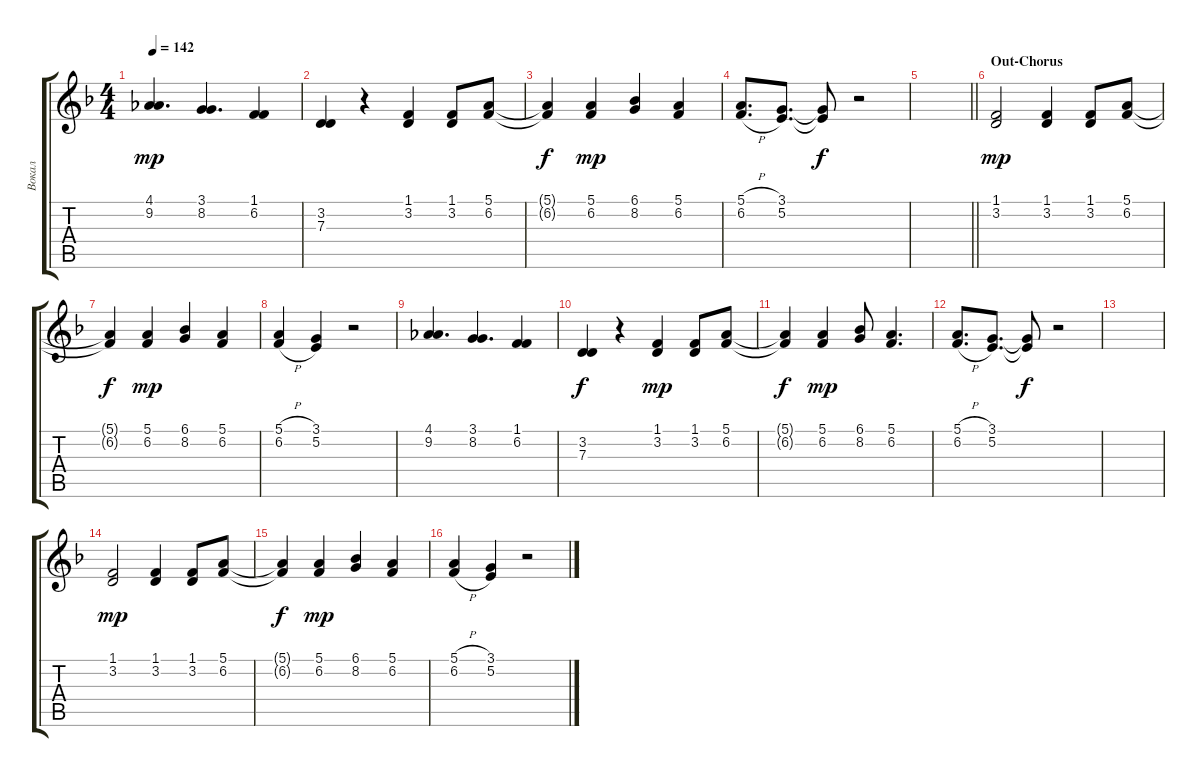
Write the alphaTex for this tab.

\track ("Вокал" "Вокал") {instrument trumpet}
\staff {score tabs}
\tuning (E4 B3 G3 D3 A2 E2) {hide}
\ts (4 4)
\tempo 142
\clef g2
\ks dminor
(4.1 9.2).4{d dy mp} (3.1 8.2).4{d} (1.1 6.2).4 |
(3.2 7.3).4 r.4 (1.1 3.2).4 (1.1 3.2).8 (5.1 6.2).8 |
(5.1{t} 6.2{t}).4{dy f} (5.1 6.2).4{dy mp} (6.1 8.2).4 (5.1 6.2).4 |
(5.1{h} 6.2{h}).8{d} (3.1 5.2).8{d} (3.1{t} 5.2{t}).8{dy f} r.2 |
\barLineRight lightlight
|
\section ("" "Out-Chorus")
(1.1 3.2).2{dy mp} (1.1 3.2).4 (1.1 3.2).8 (5.1 6.2).8 |
(5.1{t} 6.2{t}).4{dy f} (5.1 6.2).4{dy mp} (6.1 8.2).4 (5.1 6.2).4 |
(5.1{h} 6.2{h}).4 (3.1 5.2).4 r.2 |
(4.1 9.2).4{d} (3.1 8.2).4{d} (1.1 6.2).4 |
(3.2 7.3).4{dy f} r.4 (1.1 3.2).4{dy mp} (1.1 3.2).8 (5.1 6.2).8 |
(5.1{t} 6.2{t}).4{dy f} (5.1 6.2).4{dy mp} (6.1 8.2).8 (5.1 6.2).4{d} |
(5.1{h} 6.2{h}).8{d} (3.1 5.2).8{d} (3.1{t} 5.2{t}).8{dy f} r.2 |
|
(1.1 3.2).2{dy mp} (1.1 3.2).4 (1.1 3.2).8 (5.1 6.2).8 |
(5.1{t} 6.2{t}).4{dy f} (5.1 6.2).4{dy mp} (6.1 8.2).4 (5.1 6.2).4 |
(5.1{h} 6.2{h}).4 (3.1 5.2).4 r.2
